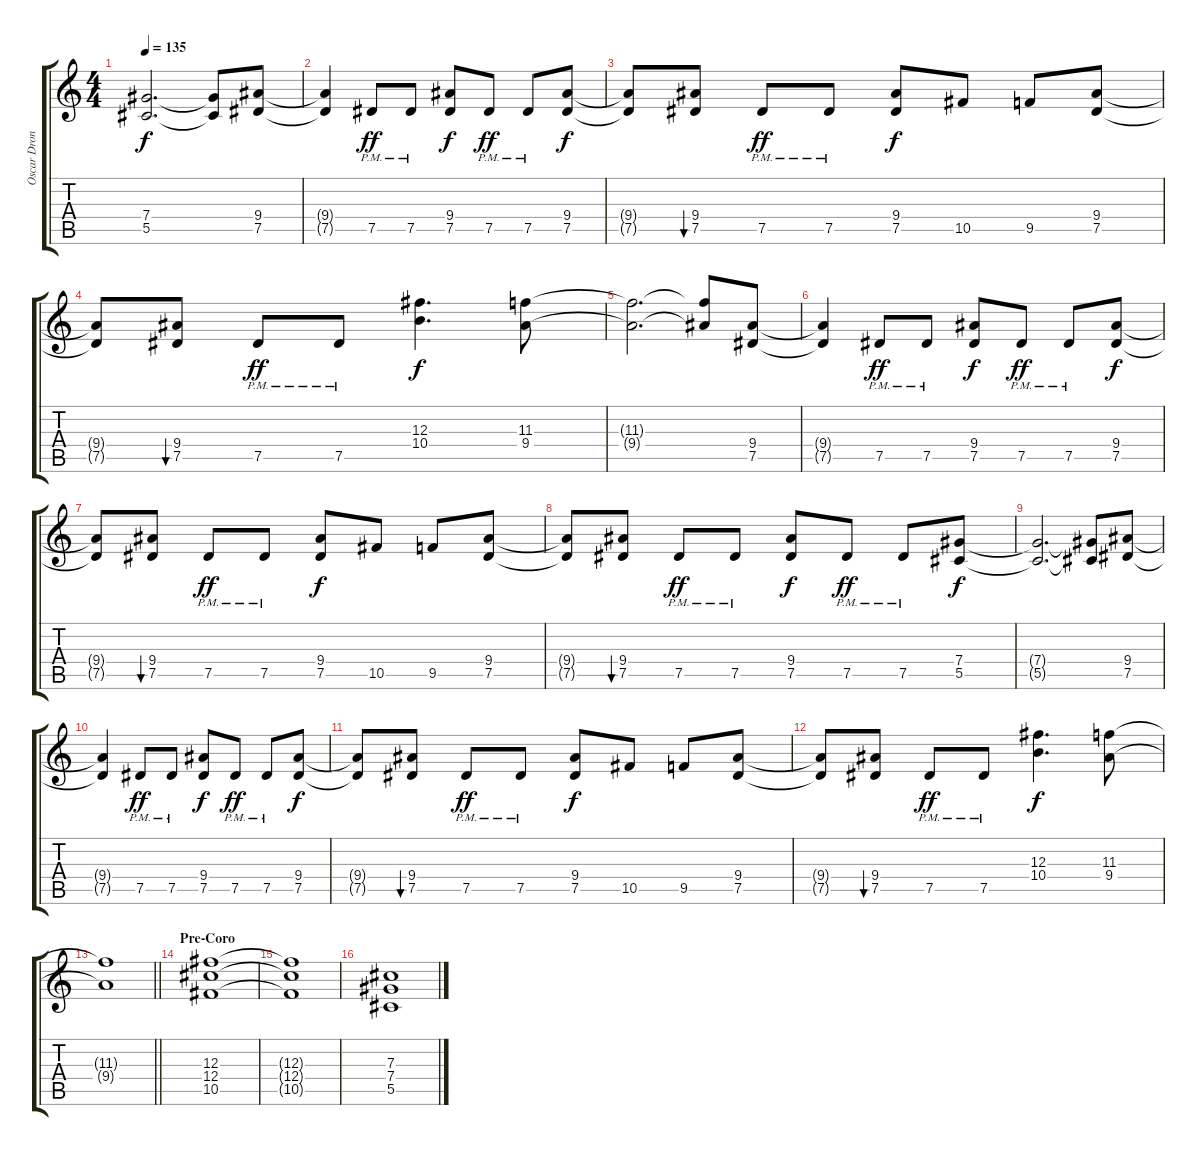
\track ("Oscar Dronjak" "Oscar Dron") {instrument overdrivenguitar}
\staff {score tabs}
\tuning (Eb4 Bb3 Gb3 Db3 Ab2 Eb2) {hide}
\ts (4 4)
\tempo 135
\clef g2
\ks c
(7.4{t} 5.5{t}).2{d dy f} (7.4{t} 5.5{t}).8 (9.4 7.5).8 |
(9.4{t} 7.5{t}).4 7.5{pm}.8{dy ff} 7.5{pm}.8 (9.4 7.5).8{dy f} 7.5{pm}.8{dy ff} 7.5{pm}.8 (9.4 7.5).8{dy f} |
(9.4{t} 7.5{t}).8 (9.4 7.5).8{bu 30} 7.5{pm}.8{dy ff} 7.5{pm}.8 (9.4 7.5).8{dy f} 10.5.8 9.5.8 (9.4 7.5).8 |
(9.4{t} 7.5{t}).8 (9.4 7.5).8{bu 30} 7.5{pm}.8{dy ff} 7.5{pm}.8 (12.3 10.4).4{d dy f} (11.3 9.4).8 |
(11.3{t} 9.4{t}).2{d} (11.3{t} 9.4{t}).8 (9.4 7.5).8 |
(9.4{t} 7.5{t}).4 7.5{pm}.8{dy ff} 7.5{pm}.8 (9.4 7.5).8{dy f} 7.5{pm}.8{dy ff} 7.5{pm}.8 (9.4 7.5).8{dy f} |
(9.4{t} 7.5{t}).8 (9.4 7.5).8{bu 30} 7.5{pm}.8{dy ff} 7.5{pm}.8 (9.4 7.5).8{dy f} 10.5.8 9.5.8 (9.4 7.5).8 |
(9.4{t} 7.5{t}).8 (9.4 7.5).8{bu 30} 7.5{pm}.8{dy ff} 7.5{pm}.8 (9.4 7.5).8{dy f} 7.5{pm}.8{dy ff} 7.5{pm}.8 (7.4 5.5).8{dy f} |
(7.4{t} 5.5{t}).2{d} (7.4{t} 5.5{t}).8 (9.4 7.5).8 |
(9.4{t} 7.5{t}).4 7.5{pm}.8{dy ff} 7.5{pm}.8 (9.4 7.5).8{dy f} 7.5{pm}.8{dy ff} 7.5{pm}.8 (9.4 7.5).8{dy f} |
(9.4{t} 7.5{t}).8 (9.4 7.5).8{bu 30} 7.5{pm}.8{dy ff} 7.5{pm}.8 (9.4 7.5).8{dy f} 10.5.8 9.5.8 (9.4 7.5).8 |
(9.4{t} 7.5{t}).8 (9.4 7.5).8{bu 30} 7.5{pm}.8{dy ff} 7.5{pm}.8 (12.3 10.4).4{d dy f} (11.3 9.4).8 |
\barLineRight lightlight
(11.3{t} 9.4{t}).1 |
\section ("" "Pre-Coro")
(12.3 12.4 10.5).1 |
(12.3{t} 12.4{t} 10.5{t}).1 |
(7.3 7.4 5.5).1
